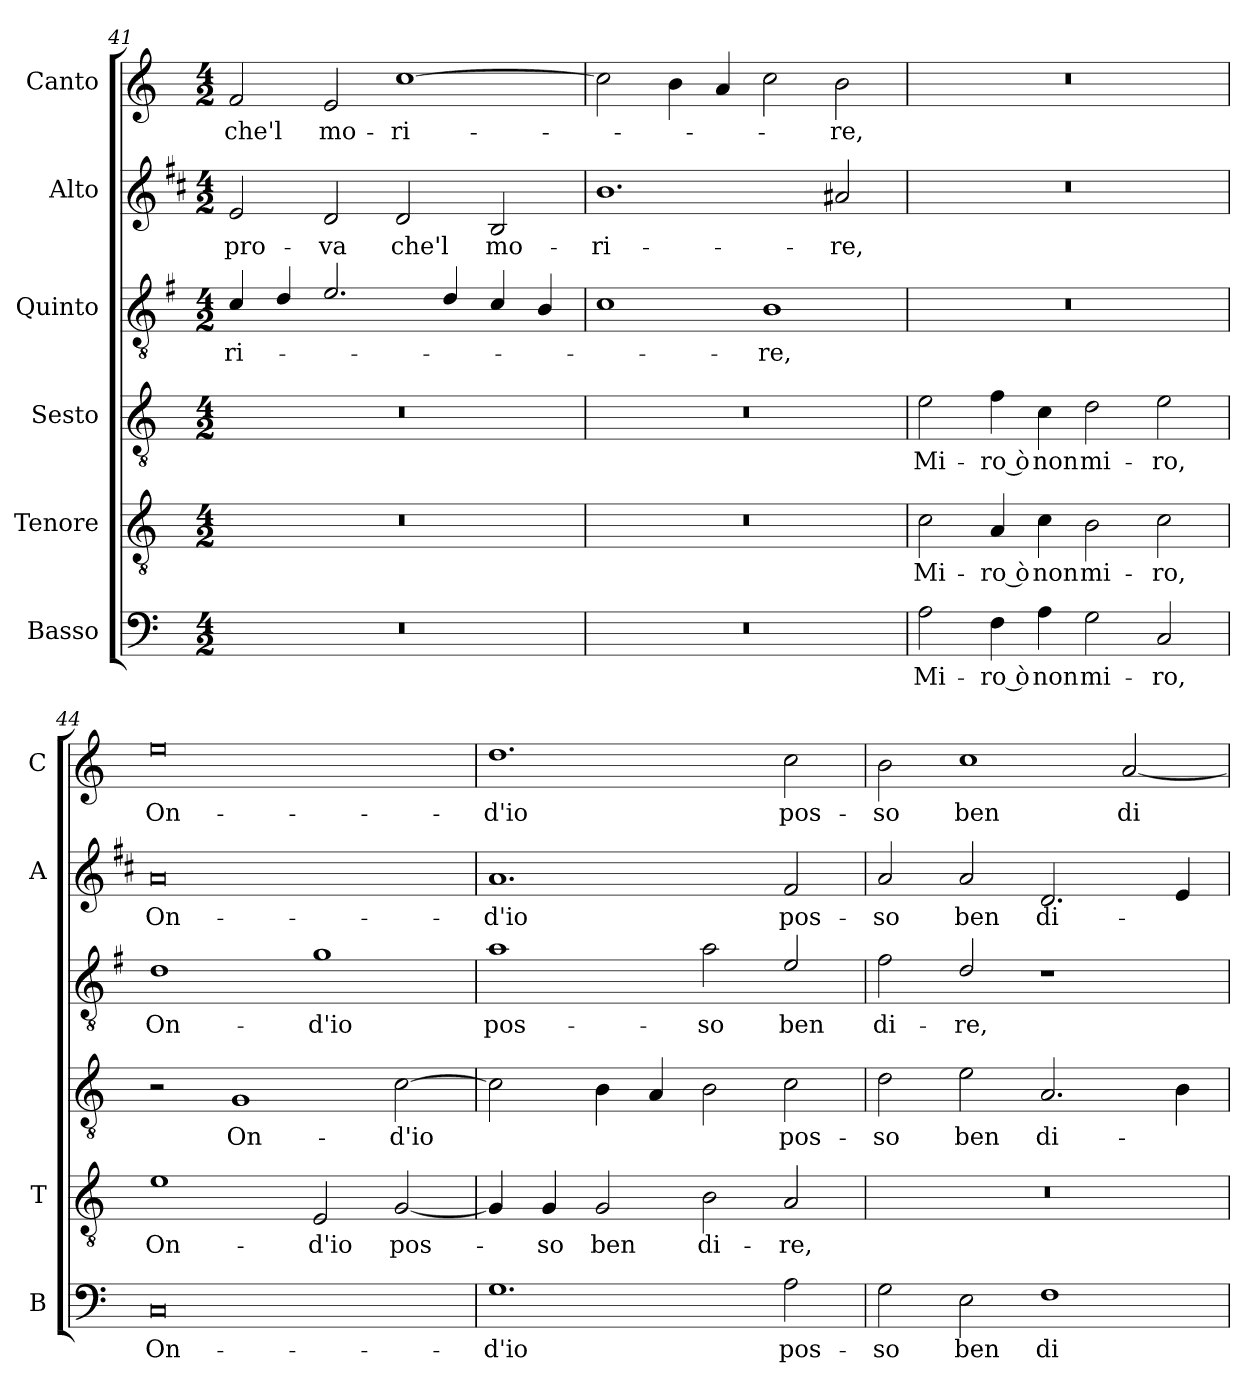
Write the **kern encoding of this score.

**kern	**text	**kern	**text	**kern	**text	**kern	**text	**kern	**text	**kern	**text
*part6	*part6	*part5	*part5	*part4	*part4	*part3	*part3	*part2	*part2	*part1	*part1
*staff6	*staff6	*staff5	*staff5	*staff4	*staff4	*staff3	*staff3	*staff2	*staff2	*staff1	*staff1
*I"Basso	*	*I"Tenore	*	*I"Sesto	*	*I"Quinto	*	*I"Alto	*	*I"Canto	*
*I'B	*	*I'T	*	*	*	*	*	*I'A	*	*I'C	*
*clefF4	*	*clefGv2	*	*clefGv2	*	*clefGv2	*	*clefG2	*	*clefG2	*
*	*	*	*	*	*	*ITrd4c7	*	*ITrd1c2	*	*	*
*k[]	*	*k[]	*	*k[]	*	*k[]	*	*k[]	*	*k[]	*
*C:	*	*C:	*	*C:	*	*C:	*	*C:	*	*C:	*
*M4/2	*	*M4/2	*	*M4/2	*	*M4/2	*	*M4/2	*	*M4/2	*
=41	=41	=41	=41	=41	=41	=41	=41	=41	=41	=41	=41
!	!	!	!	!	!	!	!LO:LY:b	!	!LO:LY:b	!	!LO:LY:b
0r	.	0r	.	0r	.	4F/	-ri-	2d/	pro-	2f/	che'l
.	.	.	.	.	.	4G/	.	.	.	.	.
!	!	!	!	!	!	!	!	!	!LO:LY:b	!	!LO:LY:b
.	.	.	.	.	.	2.A/	.	2c/	-va	2e/	mo-
!	!	!	!	!	!	!	!	!	!LO:LY:b	!	!LO:LY:b
.	.	.	.	.	.	.	.	2c/	che'l	[1cc	-ri-
.	.	.	.	.	.	4G/	.	.	.	.	.
!	!	!	!	!	!	!	!	!	!LO:LY:b	!	!
.	.	.	.	.	.	4F/	.	2A/	mo-	.	.
.	.	.	.	.	.	4E/	.	.	.	.	.
!!LO:LB:g=z
=42	=42	=42	=42	=42	=42	=42	=42	=42	=42	=42	=42
!	!	!	!	!	!	!	!	!	!LO:LY:b	!	!
0r	.	0r	.	0r	.	1F	.	1.a	-ri-	2cc\]	.
.	.	.	.	.	.	.	.	.	.	4b\	.
.	.	.	.	.	.	.	.	.	.	4a/	.
!	!	!	!	!	!	!	!LO:LY:b	!	!	!	!
.	.	.	.	.	.	1E	-re,	.	.	2cc\	.
!	!	!	!	!	!	!	!	!	!LO:LY:b	!	!LO:LY:b
.	.	.	.	.	.	.	.	2g#X/	-re,	2b\	-re,
=43	=43	=43	=43	=43	=43	=43	=43	=43	=43	=43	=43
!	!LO:LY:b	!	!LO:LY:b	!	!LO:LY:b	!	!	!	!	!	!
2A\	Mi-	2c\	Mi-	2e\	Mi-	0r	.	0r	.	0r	.
!	!LO:LY:b	!	!LO:LY:b	!	!LO:LY:b	!	!	!	!	!	!
4F\	-ro ò	4A/	-ro ò	4f\	-ro ò	.	.	.	.	.	.
!	!LO:LY:b	!	!LO:LY:b	!	!LO:LY:b	!	!	!	!	!	!
4A\	non	4c\	non	4c\	non	.	.	.	.	.	.
!	!LO:LY:b	!	!LO:LY:b	!	!LO:LY:b	!	!	!	!	!	!
2G\	mi-	2B\	mi-	2d\	mi-	.	.	.	.	.	.
!	!LO:LY:b	!	!LO:LY:b	!	!LO:LY:b	!	!	!	!	!	!
2C/	-ro,	2c\	-ro,	2e\	-ro,	.	.	.	.	.	.
=44	=44	=44	=44	=44	=44	=44	=44	=44	=44	=44	=44
!	!LO:LY:b	!	!LO:LY:b	!	!	!	!LO:LY:b	!	!LO:LY:b	!	!LO:LY:b
0C	On-	1e	On-	2r	.	1G	On-	0g	On-	0ee	On-
!	!	!	!	!	!LO:LY:b	!	!	!	!	!	!
.	.	.	.	1G	On-	.	.	.	.	.	.
!	!	!	!LO:LY:b	!	!	!	!LO:LY:b	!	!	!	!
.	.	2E/	-d'io	.	.	1c	-d'io	.	.	.	.
!	!	!	!LO:LY:b	!	!LO:LY:b	!	!	!	!	!	!
.	.	[2G/	pos-	[2c\	-d'io	.	.	.	.	.	.
=45	=45	=45	=45	=45	=45	=45	=45	=45	=45	=45	=45
!	!LO:LY:b	!	!	!	!	!	!LO:LY:b	!	!LO:LY:b	!	!LO:LY:b
1.G	-d'io	4G/]	.	2c\]	.	1d	pos-	1.g	-d'io	1.dd	-d'io
!	!	!	!LO:LY:b	!	!	!	!	!	!	!	!
.	.	4G/	-so	.	.	.	.	.	.	.	.
!	!	!	!LO:LY:b	!	!	!	!	!	!	!	!
.	.	2G/	ben	4B\	.	.	.	.	.	.	.
.	.	.	.	4A/	.	.	.	.	.	.	.
!	!	!	!LO:LY:b	!	!	!	!LO:LY:b	!	!	!	!
.	.	2B\	di-	2B\	.	2d\	-so	.	.	.	.
!	!LO:LY:b	!	!LO:LY:b	!	!LO:LY:b	!	!LO:LY:b	!	!LO:LY:b	!	!LO:LY:b
2A\	pos-	2A/	-re,	2c\	pos-	2A/	ben	2e/	pos-	2cc\	pos-
=46	=46	=46	=46	=46	=46	=46	=46	=46	=46	=46	=46
!	!LO:LY:b	!	!	!	!LO:LY:b	!	!LO:LY:b	!	!LO:LY:b	!	!LO:LY:b
2G\	-so	0r	.	2d\	-so	2B\	di-	2g/	-so	2b\	-so
!	!LO:LY:b	!	!	!	!LO:LY:b	!	!LO:LY:b	!	!LO:LY:b	!	!LO:LY:b
2E\	ben	.	.	2e\	ben	2G/	-re,	2g/	ben	1cc	ben
!	!LO:LY:b	!	!	!	!LO:LY:b	!	!	!	!LO:LY:b	!	!
1F	di-	.	.	2.A/	di-	1r	.	2.c/	di-	.	.
!	!	!	!	!	!	!	!	!	!	!	!LO:LY:b
.	.	.	.	.	.	.	.	.	.	[2a/	di-
.	.	.	.	4B\	.	.	.	4d/	.	.	.
=	=	=	=	=	=	=	=	=	=	=	=
*-	*-	*-	*-	*-	*-	*-	*-	*-	*-	*-	*-
